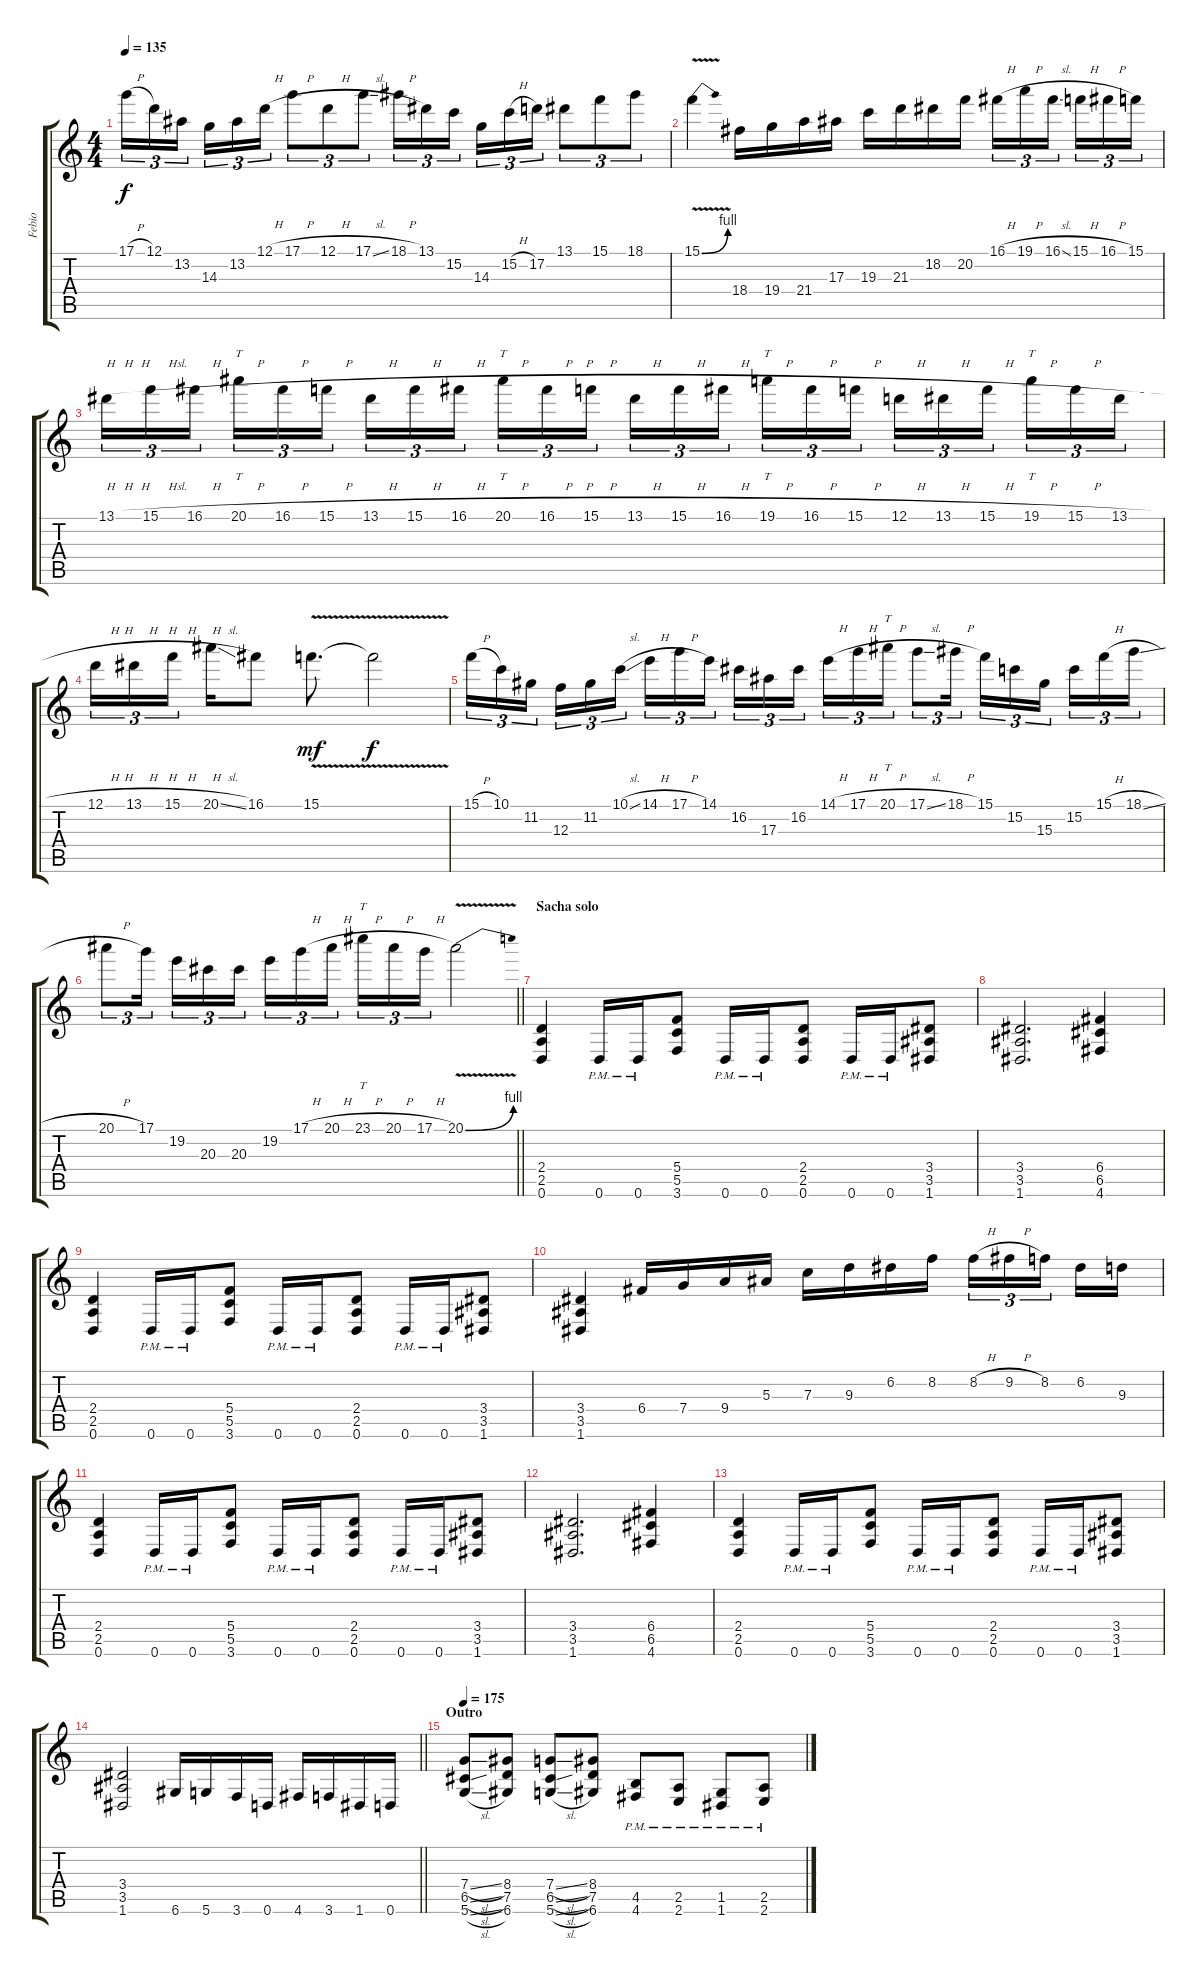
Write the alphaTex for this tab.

\track ("Febio" "Febio") {instrument distortionguitar}
\staff {score tabs}
\tuning (D4 A3 F3 C3 G2 D2) {hide}
\ts (4 4)
\tempo 135
\clef g2
\ks c
17.1{h}.16{tu (3 2) dy f} 12.1.16{tu (3 2)} 13.2.16{tu (3 2) beam splitsecondary} 14.3.16{tu (3 2)} 13.2.16{tu (3 2)} 12.1{h}.16{tu (3 2)} 17.1{h}.8{tu (3 2)} 12.1{h}.8{tu (3 2)} 17.1{sl}.8{tu (3 2)} 18.1{h}.16{tu (3 2)} 13.1.16{tu (3 2)} 15.2.16{tu (3 2) beam splitsecondary} 14.3.16{tu (3 2)} 15.2{h}.16{tu (3 2)} 17.2.16{tu (3 2)} 13.1.8{tu (3 2)} 15.1.8{tu (3 2)} 18.1.8{tu (3 2)} |
15.1{be (bend 0 0 60 4) v}.4 18.4.16 19.4.16 21.4.16 17.3.16 19.3.16 21.3.16 18.2.16 20.2.16 16.1{h}.16{tu (3 2)} 19.1{h}.16{tu (3 2)} 16.1{sl}.16{tu (3 2) beam splitsecondary} 15.1{h}.16{tu (3 2)} 16.1{h}.16{tu (3 2)} 15.1.16{tu (3 2)} |
13.1{h}.16{tu (3 2)} 15.1{h}.16{tu (3 2)} 16.1{h}.16{tu (3 2) beam splitsecondary} 20.1{h}.16{tt tu (3 2)} 16.1{h}.16{tu (3 2)} 15.1{h}.16{tu (3 2)} 13.1{h}.16{tu (3 2)} 15.1{h}.16{tu (3 2)} 16.1{h}.16{tu (3 2) beam splitsecondary} 20.1{h}.16{tt tu (3 2)} 16.1{h}.16{tu (3 2)} 15.1{h}.16{tu (3 2)} 13.1{h}.16{tu (3 2)} 15.1{h}.16{tu (3 2)} 16.1{h}.16{tu (3 2) beam splitsecondary} 19.1{h}.16{tt tu (3 2)} 16.1{h}.16{tu (3 2)} 15.1{h}.16{tu (3 2)} 12.1{h}.16{tu (3 2)} 13.1{h}.16{tu (3 2)} 15.1{h}.16{tu (3 2) beam splitsecondary} 19.1{h}.16{tt tu (3 2)} 15.1{h}.16{tu (3 2)} 13.1{h}.16{tu (3 2)} |
12.1{h}.16{tu (3 2)} 13.1{h}.16{tu (3 2)} 15.1{h}.16{tu (3 2) beam splitsecondary} 20.1{sl}.16 16.1.8 15.1{v}.8{d dy mf} 15.1{t}.2{dy f} |
15.1{h}.16{tu (3 2)} 10.1.16{tu (3 2)} 11.2.16{tu (3 2) beam splitsecondary} 12.3.16{tu (3 2)} 11.2.16{tu (3 2)} 10.1{sl}.16{tu (3 2)} 14.1{h}.16{tu (3 2)} 17.1{h}.16{tu (3 2)} 14.1.16{tu (3 2) beam splitsecondary} 16.2.16{tu (3 2)} 17.3.16{tu (3 2)} 16.2.16{tu (3 2)} 14.1{h}.16{tu (3 2)} 17.1{h}.16{tu (3 2)} 20.1{h}.16{tt tu (3 2)} 17.1{sl}.8{tu (3 2)} 18.1{h}.16{tu (3 2)} 15.1.16{tu (3 2)} 15.2.16{tu (3 2)} 15.3.16{tu (3 2) beam splitsecondary} 15.2.16{tu (3 2)} 15.1{h}.16{tu (3 2)} 18.1{sl}.16{tu (3 2)} |
\barLineRight lightlight
20.1{h}.8{tu (3 2)} 17.1.16{tu (3 2) beam splitsecondary} 19.2.16{tu (3 2)} 20.3.16{tu (3 2)} 20.3.16{tu (3 2)} 19.2.16{tu (3 2)} 17.1{h}.16{tu (3 2)} 20.1{h}.16{tu (3 2) beam splitsecondary} 23.1{h}.16{tt tu (3 2)} 20.1{h}.16{tu (3 2)} 17.1{h}.16{tu (3 2)} 20.1{be (bend 0 0 60 4) v}.2 |
\section ("" "Sacha solo")
(2.4 2.5 0.6).4 0.6{pm}.16 0.6{pm}.16 (5.4 5.5 3.6).8 0.6{pm}.16 0.6{pm}.16 (2.4 2.5 0.6).8 0.6{pm}.16 0.6{pm}.16 (3.4 3.5 1.6).8 |
(3.4 3.5 1.6).2{d} (6.4 6.5 4.6).4 |
(2.4 2.5 0.6).4 0.6{pm}.16 0.6{pm}.16 (5.4 5.5 3.6).8 0.6{pm}.16 0.6{pm}.16 (2.4 2.5 0.6).8 0.6{pm}.16 0.6{pm}.16 (3.4 3.5 1.6).8 |
(3.4 3.5 1.6).4 6.4.16 7.4.16 9.4.16 5.3.16 7.3.16 9.3.16 6.2.16 8.2.16 8.2{h}.16{tu (3 2)} 9.2{h}.16{tu (3 2)} 8.2.16{tu (3 2) beam splitsecondary} 6.2.16 9.3.16 |
(2.4 2.5 0.6).4 0.6{pm}.16 0.6{pm}.16 (5.4 5.5 3.6).8 0.6{pm}.16 0.6{pm}.16 (2.4 2.5 0.6).8 0.6{pm}.16 0.6{pm}.16 (3.4 3.5 1.6).8 |
(3.4 3.5 1.6).2{d} (6.4 6.5 4.6).4 |
(2.4 2.5 0.6).4 0.6{pm}.16 0.6{pm}.16 (5.4 5.5 3.6).8 0.6{pm}.16 0.6{pm}.16 (2.4 2.5 0.6).8 0.6{pm}.16 0.6{pm}.16 (3.4 3.5 1.6).8 |
\barLineRight lightlight
(3.4 3.5 1.6).2 6.6.16 5.6.16 3.6.16 0.6.16 4.6.16 3.6.16 1.6.16 0.6.16 |
\section ("" "Outro")
\tempo 175
(7.4{sl} 6.5{sl} 5.6{sl}).8 (8.4 7.5 6.6).8 (7.4{sl} 6.5{sl} 5.6{sl}).8 (8.4 7.5 6.6).8 (4.5{pm} 4.6{pm}).8 (2.5{pm} 2.6{pm}).8 (1.5{pm} 1.6{pm}).8 (2.5{pm} 2.6{pm}).8
